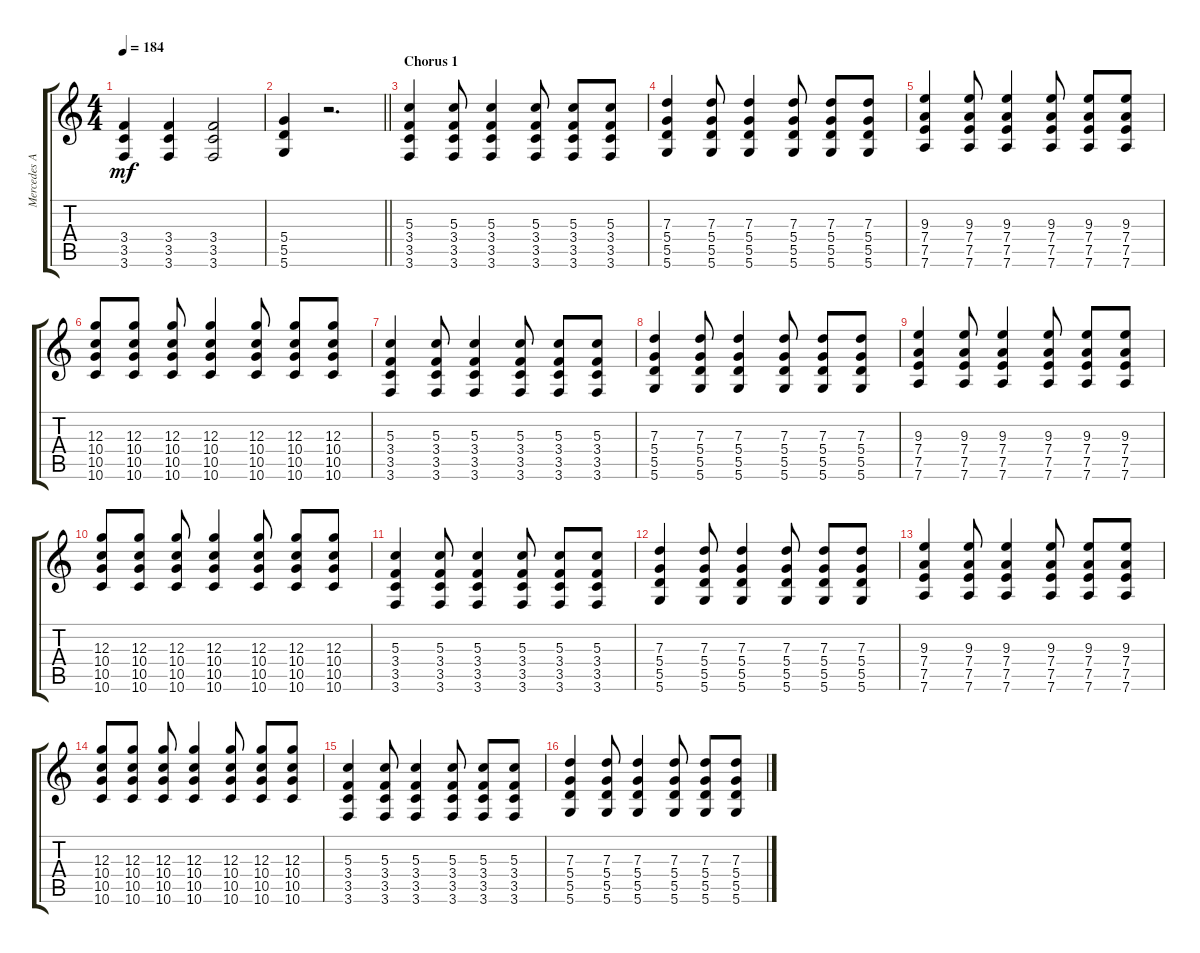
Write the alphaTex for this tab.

\track ("Mercedes Arn-Horn (Lead Guitar)" "Mercedes A") {instrument distortionguitar}
\staff {score tabs}
\tuning (E4 B3 G3 D3 A2 D2) {hide}
\ts (4 4)
\tempo 184
\clef g2
\ks c
(3.4 3.5 3.6).4{dy mf} (3.4 3.5 3.6).4 (3.4 3.5 3.6).2 |
\barLineRight lightlight
(5.4 5.5 5.6).4 r.2{d} |
\section ("" "Chorus 1")
(5.3 3.4 3.5 3.6).4 (5.3 3.4 3.5 3.6).8 (5.3 3.4 3.5 3.6).4 (5.3 3.4 3.5 3.6).8 (5.3 3.4 3.5 3.6).8 (5.3 3.4 3.5 3.6).8 |
(7.3 5.4 5.5 5.6).4 (7.3 5.4 5.5 5.6).8 (7.3 5.4 5.5 5.6).4 (7.3 5.4 5.5 5.6).8 (7.3 5.4 5.5 5.6).8 (7.3 5.4 5.5 5.6).8 |
(9.3 7.4 7.5 7.6).4 (9.3 7.4 7.5 7.6).8 (9.3 7.4 7.5 7.6).4 (9.3 7.4 7.5 7.6).8 (9.3 7.4 7.5 7.6).8 (9.3 7.4 7.5 7.6).8 |
(12.3 10.4 10.5 10.6).8 (12.3 10.4 10.5 10.6).8 (12.3 10.4 10.5 10.6).8 (12.3 10.4 10.5 10.6).4 (12.3 10.4 10.5 10.6).8 (12.3 10.4 10.5 10.6).8 (12.3 10.4 10.5 10.6).8 |
(5.3 3.4 3.5 3.6).4 (5.3 3.4 3.5 3.6).8 (5.3 3.4 3.5 3.6).4 (5.3 3.4 3.5 3.6).8 (5.3 3.4 3.5 3.6).8 (5.3 3.4 3.5 3.6).8 |
(7.3 5.4 5.5 5.6).4 (7.3 5.4 5.5 5.6).8 (7.3 5.4 5.5 5.6).4 (7.3 5.4 5.5 5.6).8 (7.3 5.4 5.5 5.6).8 (7.3 5.4 5.5 5.6).8 |
(9.3 7.4 7.5 7.6).4 (9.3 7.4 7.5 7.6).8 (9.3 7.4 7.5 7.6).4 (9.3 7.4 7.5 7.6).8 (9.3 7.4 7.5 7.6).8 (9.3 7.4 7.5 7.6).8 |
(12.3 10.4 10.5 10.6).8 (12.3 10.4 10.5 10.6).8 (12.3 10.4 10.5 10.6).8 (12.3 10.4 10.5 10.6).4 (12.3 10.4 10.5 10.6).8 (12.3 10.4 10.5 10.6).8 (12.3 10.4 10.5 10.6).8 |
(5.3 3.4 3.5 3.6).4 (5.3 3.4 3.5 3.6).8 (5.3 3.4 3.5 3.6).4 (5.3 3.4 3.5 3.6).8 (5.3 3.4 3.5 3.6).8 (5.3 3.4 3.5 3.6).8 |
(7.3 5.4 5.5 5.6).4 (7.3 5.4 5.5 5.6).8 (7.3 5.4 5.5 5.6).4 (7.3 5.4 5.5 5.6).8 (7.3 5.4 5.5 5.6).8 (7.3 5.4 5.5 5.6).8 |
(9.3 7.4 7.5 7.6).4 (9.3 7.4 7.5 7.6).8 (9.3 7.4 7.5 7.6).4 (9.3 7.4 7.5 7.6).8 (9.3 7.4 7.5 7.6).8 (9.3 7.4 7.5 7.6).8 |
(12.3 10.4 10.5 10.6).8 (12.3 10.4 10.5 10.6).8 (12.3 10.4 10.5 10.6).8 (12.3 10.4 10.5 10.6).4 (12.3 10.4 10.5 10.6).8 (12.3 10.4 10.5 10.6).8 (12.3 10.4 10.5 10.6).8 |
(5.3 3.4 3.5 3.6).4 (5.3 3.4 3.5 3.6).8 (5.3 3.4 3.5 3.6).4 (5.3 3.4 3.5 3.6).8 (5.3 3.4 3.5 3.6).8 (5.3 3.4 3.5 3.6).8 |
(7.3 5.4 5.5 5.6).4 (7.3 5.4 5.5 5.6).8 (7.3 5.4 5.5 5.6).4 (7.3 5.4 5.5 5.6).8 (7.3 5.4 5.5 5.6).8 (7.3 5.4 5.5 5.6).8
